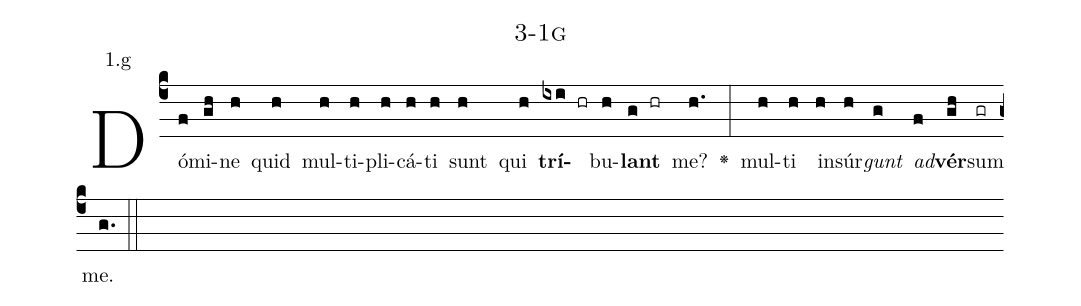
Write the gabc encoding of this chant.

name: 3-1g;
annotation: 1.g;
%%
(c4)Dó(f)mi(gh)ne(h) quid(h) mul(h)ti(h)pli(h)cá(h)ti(h) sunt(h) qui(h) <b>trí</b>(ixi hr)bu(h)<b>lant</b>(g hr) me?(h.) <v>\greheightstar</v>(:) mul(h)ti(h) in(h)súr(h)<i>gunt</i>(g) <i>ad</i>(f)<b>vér</b>(gh)sum(gr) me.(g.) (::)


%E(h) u(h) o(g) u(f) a(gh) e.(g.) (::)
